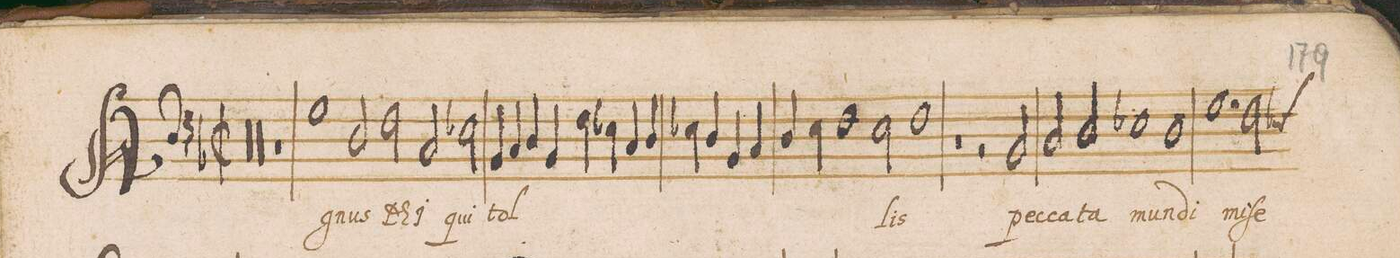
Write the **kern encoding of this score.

**kern	**text
*I"BASVS	*
*clefF4	*
*k[b-]	*
*met(C|)	*
*M2/1	*
=18||	=18||
*M2/1	*Xij
*met(C|)	*
*mmet(c|)	*
00r	.
=19-	=19-
=20-	=20-
00r	.
=21-	=21-
=22-	=22-
1r	.
1G\	A-
=23-	=23-
2D/	-gnus
2Fny\	DE-
2C/	-I
2E-X\	qui
=24-	=24-
4BB-/	tol-
4C/	.
4D/	.
4BB-/	.
4F\	.
4E-X\	.
4C/	.
4D/	.
=25-	=25-
4E-X\	.
4D/	.
4BB-/	.
4C/	.
4D/	.
4E-\	.
1F\	.
=26-	=26-
2Eny\	-lis
1F\	.
=27-	=27-
1r	.
2r	.
2BB-/	pec-
=28-	=28-
2C/	-ca-
2D/	-ta
1E-X\	mun-
=29-	=29-
1D\	-di
1.G\	mi-
=30-	=30-
2F\	-ſe-
*-	*-
